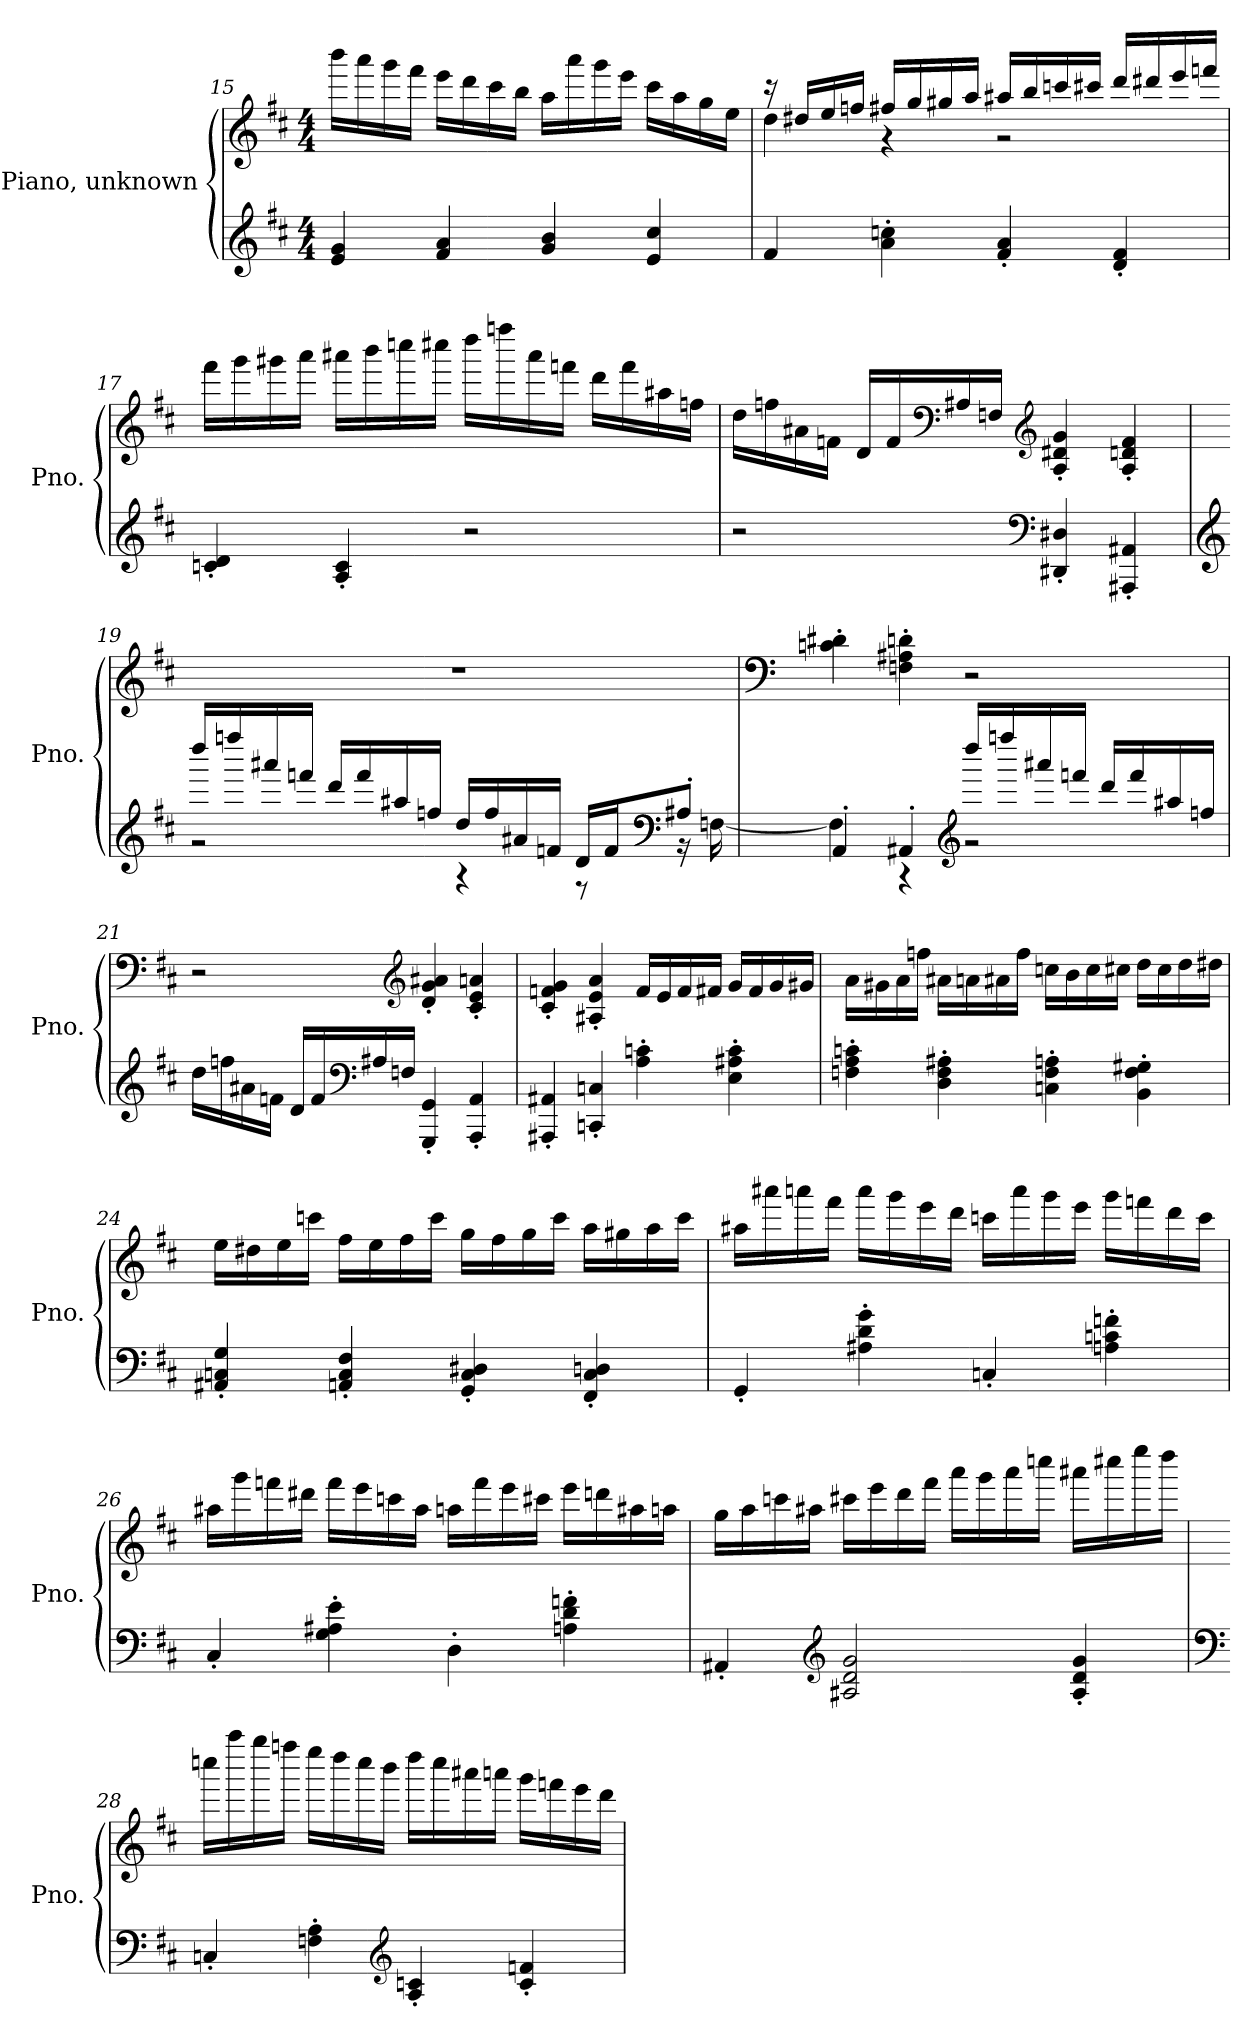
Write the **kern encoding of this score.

**kern	**kern
*part1	*part1
*staff2	*staff1
*I"Piano, unknown	*
*I'Pno.	*
!!LO:LB:g=z
*clefG2	*clefG2
*k[f#c#]	*k[f#c#]
*M4/4	*M4/4
=15	=15
4e/ 4g/	16bbb\LL
.	16aaa\
.	16ggg\
.	16fff#\JJ
4f#/ 4a/	16eee\LL
.	16ddd\
.	16ccc#\
.	16bb\JJ
4g/ 4b/	16aa\LL
.	16aaa\
.	16ggg\
.	16eee\JJ
4e/ 4cc#/	16ccc#\LL
.	16aa\
.	16gg\
.	16ee\JJ
!!LO:LB:g=z
=16	=16
*	*^
4f#/	16r	4dd\
.	16dd#X/LL	.
.	16ee/	.
.	16ffn/JJ	.
4a\' 4ccn\'	16ff#X/LL	4r
.	16gg/	.
.	16gg#X/	.
.	16aa/JJ	.
4f#/' 4a/'	16aa#X/LL	2r
.	16bb/	.
.	16cccn/	.
.	16ccc#X/JJ	.
4d/' 4f#/'	16ddd/LL	.
.	16ddd#X/	.
.	16eee/	.
.	16fffn/JJ	.
*	*v	*v
!!LO:LB:g=z
=17	=17
4cn/' 4d/'	16fff#\LL
.	16ggg\
.	16ggg#X\
.	16aaa\JJ
4A/' 4c/'	16aaa#X\LL
.	16bbb\
.	16ccccn\
.	16cccc#X\JJ
2r	16dddd\LL
.	16ffffn\
.	16aaa#\
.	16fffn\JJ
.	16ddd\LL
.	16fff\
.	16aa#X\
.	16ffn\JJ
=18	=18
2r	16dd\LL
.	16ffn\
.	16a#X\
.	16fn\JJ
.	16d/LL
.	16f/
*	*clefF4
.	16A#X/
.	16Fn/JJ
*clefF4	*clefG2
4DD#X/' 4D#X/'	4A#/' 4d#X/' 4g/'
4AAA#X/' 4AA#X/'	4A#/' 4dn/' 4f/'
!!LO:LB:g=z
=19	=19
*clefG2	*
*^	*
16dddd/LL	2r	1r
16ffffn/	.	.
16aaa#X/	.	.
16fffn/JJ	.	.
16ddd/LL	.	.
16fff/	.	.
16aa#X/	.	.
16ffn/JJ	.	.
16dd/LL	4r	.
16ff/	.	.
16a#X/	.	.
16fn/JJ	.	.
16d/LL	8r	.
16f/J	.	.
*clefF4	*	*
8A#X'/J	16r	.
.	[16Fn\	.
!!LO:PB:g=z
=20	=20	=20
*	*	*clefF4
4AA'/	4F\]	4cn\' 4d#X\'
4AA#X'/	4r	4Fn\' 4A#X\' 4dn\'
*clefG2	*	*
16dddd/LL	2r	2r
16ffffn/	.	.
16aaa#X/	.	.
16fffn/JJ	.	.
16ddd/LL	.	.
16fff/	.	.
16aa#X/	.	.
16ffn/JJ	.	.
*v	*v	*
=21	=21
16dd\LL	2r
16ffn\	.
16a#X\	.
16fn\JJ	.
16d/LL	.
16f/	.
*clefF4	*
16A#X/	.
16Fn/JJ	.
*	*clefG2
4GGG/' 4GG/'	4d/' 4g/' 4a#X/'
4AAA/' 4AA/'	4c#/' 4e/' 4an/'
!!LO:LB:g=z
=22	=22
4AAA#X/' 4AA#X/'	4c#/' 4fn/' 4g/'
4CCn/' 4Cn/'	4A#X/' 4e/' 4a/'
4A\' 4cn\'	16f/LL
.	16e/
.	16f/
.	16f#X/JJ
4E\' 4A#X\' 4c\'	16g/LL
.	16f#/
.	16g/
.	16g#X/JJ
=23	=23
4Fn\' 4A\' 4cn\'	16a\LL
.	16g#X\
.	16a\
.	16ffn\JJ
4D\' 4F\' 4A#X\'	16a#X\LL
.	16an\
.	16a#X\
.	16ff\JJ
4Cn\' 4F\' 4An\'	16ccn\LL
.	16b\
.	16cc\
.	16cc#X\JJ
4BB\' 4F\' 4G#X\'	16dd\LL
.	16cc#\
.	16dd\
.	16dd#X\JJ
!!LO:LB:g=z
=24	=24
4AA#X/' 4Cn/' 4G/'	16ee\LL
.	16dd#X\
.	16ee\
.	16cccn\JJ
4AAn/' 4C/' 4F#/'	16ff#\LL
.	16ee\
.	16ff#\
.	16ccc\JJ
4GG/' 4C/' 4D#X/'	16gg\LL
.	16ff#\
.	16gg\
.	16ccc\JJ
4FF#/' 4C/' 4Dn/'	16aa\LL
.	16gg#X\
.	16aa\
.	16ccc\JJ
=25	=25
4GG'/	16aa#X\LL
.	16aaa#X\
.	16aaan\
.	16fff#\JJ
4A#X\' 4d\' 4g\'	16aaa\LL
.	16ggg\
.	16eee\
.	16ddd\JJ
4Cn'/	16cccn\LL
.	16aaa\
.	16ggg\
.	16eee\JJ
4An\' 4cn\' 4fn\'	16ggg\LL
.	16fffn\
.	16ddd\
.	16ccc\JJ
!!LO:LB:g=z
=26	=26
4C#'/	16aa#X\LL
.	16ggg\
.	16fffn\
.	16ddd#X\JJ
4G\' 4A#X\' 4e\'	16fff\LL
.	16eee\
.	16cccn\
.	16aa#\JJ
4D'\	16aan\LL
.	16fff\
.	16eee\
.	16ccc#X\JJ
4An\' 4d\' 4fn\'	16eee\LL
.	16dddn\
.	16aa#X\
.	16aan\JJ
!!LO:LB:g=z
=27	=27
4AA#X'/	16gg\LL
.	16aa\
.	16cccn\
.	16aa#X\JJ
*clefG2	*
2A#X/ 2d/ 2g/	16ccc#X\LL
.	16eee\
.	16ddd\
.	16fff#\JJ
.	16aaa\LL
.	16ggg\
.	16aaa\
.	16ccccn\JJ
4A#/' 4d/' 4g/'	16aaa#X\LL
.	16cccc#X\
.	16eeee\
.	16dddd\JJ
!!LO:LB:g=z
=28	=28
*clefF4	*
4Cn'/	16ccccn\LL
.	16aaaa\
.	16gggg\
.	16ffffn\JJ
4Fn\' 4A\'	16eeee\LL
.	16dddd\
.	16cccc\
.	16bbb\JJ
*clefG2	*
4A/' 4cn/'	16dddd\LL
.	16cccc\
.	16aaa#X\
.	16aaan\JJ
4c/' 4fn/'	16ggg\LL
.	16fffn\
.	16eee\
.	16ddd\JJ
=	=
*-	*-
